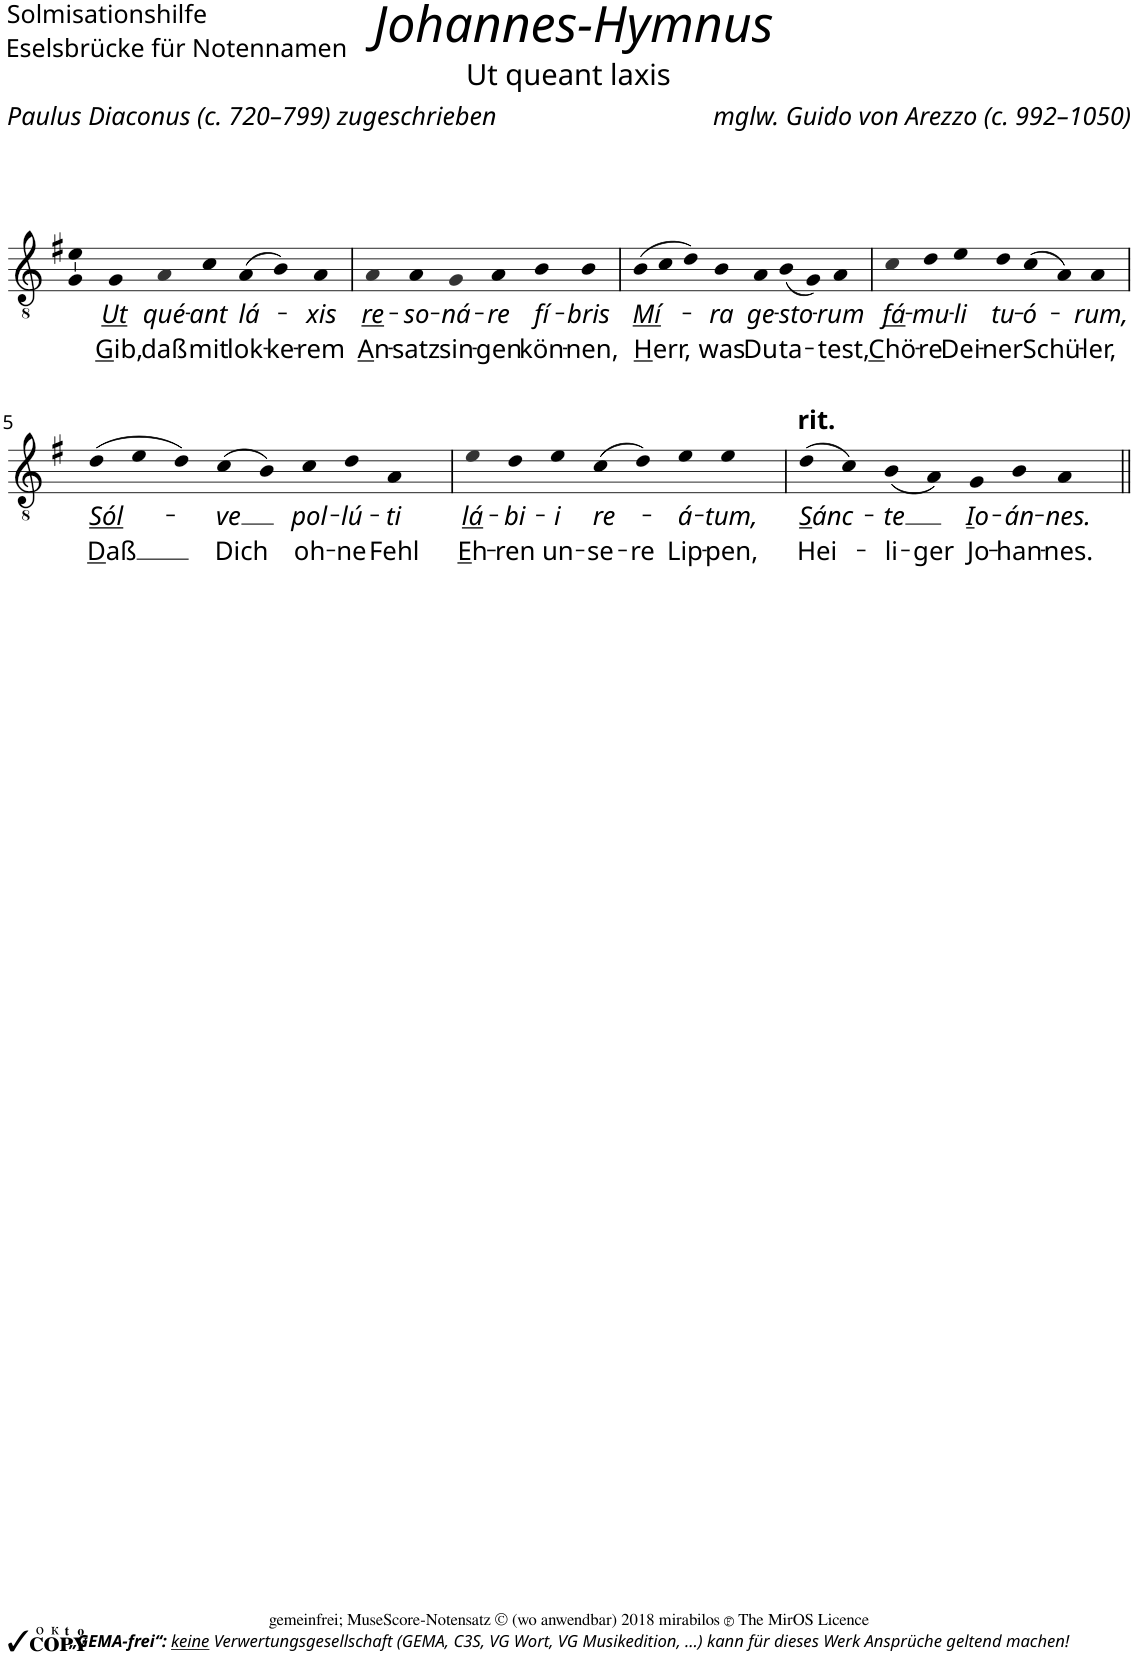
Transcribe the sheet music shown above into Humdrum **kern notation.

**kern	**text	**text
*part1	*part1	*part1
*staff1	*staff1	*staff1
*I"Stimme	*	*
*clefGv2	*	*
*k[f#]	*	*
*M4/4	*	*
*met(c)	*	*
=1	=1	=1
!	!LO:LY:b	!LO:LY:b
8G	Ut	G ib,
!	!LO:LY:b	!LO:LY:b
8Ai	qué-	daß
!	!LO:LY:b	!LO:LY:b
8c	-ant	mit
!	!LO:LY:b	!LO:LY:b
(8AL	lá-	lok-
!	!	!LO:LY:b
8BJ)	.	-ke-
!	!LO:LY:b	!LO:LY:b
4A	-xis	-rem
=2	=2	=2
!	!LO:LY:b	!LO:LY:b
8Ai	re-	A n
!	!LO:LY:b	!LO:LY:b
8A	-so-	-satz
!	!LO:LY:b	!LO:LY:b
8Gi	-ná-	sin-
!	!LO:LY:b	!LO:LY:b
8A	-re	-gen
!	!LO:LY:b	!LO:LY:b
8B	fí-	kön-
!	!LO:LY:b	!LO:LY:b
4B	-bris	-nen,
=3	=3	=3
!	!LO:LY:b	!LO:LY:b
(8BL	Mí-	H err,
8c	.	.
8dJ)	.	.
!	!LO:LY:b	!LO:LY:b
8B	-ra	was
!	!LO:LY:b	!LO:LY:b
8A	ge-	Du
!	!LO:LY:b	!LO:LY:b
(8BL	-sto-	ta-
8GJ)	.	.
!	!LO:LY:b	!LO:LY:b
[8A	-rum	-test,
=4	=4	=4
!	!LO:LY:b	!LO:LY:b
8ci	fá-	C hö
8A]	.	.
!	!LO:LY:b	!LO:LY:b
8d	-mu-	-re
!	!LO:LY:b	!LO:LY:b
8e	-li	Dei-
!	!LO:LY:b	!LO:LY:b
8d	tu-	-ner
!	!LO:LY:b	!LO:LY:b
(8cL	-ó-	Schü-
8AJ)	.	.
!	!LO:LY:b	!LO:LY:b
4A	-rum,	-ler,
!!LO:LB:g=z
=5	=5	=5
!	!LO:LY:b	!LO:LY:b
(8dL	Sól-	D aß
8e	.	.
8dJ)	.	.
!	!LO:LY:b	!LO:LY:b
(8cL	-ve	Dich
8BJ)	.	.
!	!LO:LY:b	!LO:LY:b
8c	pol-	oh-
!	!LO:LY:b	!LO:LY:b
8d	-lú-	-ne
!	!LO:LY:b	!LO:LY:b
[8A	-ti	Fehl
=6	=6	=6
!	!LO:LY:b	!LO:LY:b
8ei	lá-	E h
8A]	.	.
!	!LO:LY:b	!LO:LY:b
8d	-bi-	-ren
!	!LO:LY:b	!LO:LY:b
8e	-i	un-
!	!LO:LY:b	!LO:LY:b
(8cL	re-	-se-
!	!	!LO:LY:b
8dJ)	.	-re
!	!LO:LY:b	!LO:LY:b
8e	-á-	Lip-
!	!LO:LY:b	!LO:LY:b
4e	-tum,	-pen,
=7	=7	=7
!LO:TX:a:B:t=rit.	!	!
!	!LO:LY:b	!LO:LY:b
(8dL	S ánc	Hei-
8cJ)	.	.
!	!LO:LY:b	!LO:LY:b
(8BL	-te	-li-
!	!	!LO:LY:b
8AJ)	.	-ger
!	!LO:LY:b	!LO:LY:b
8G	I o	Jo-
!	!LO:LY:b	!LO:LY:b
8B	-án-	-han-
!	!LO:LY:b	!LO:LY:b
4A	-nes.	-nes.
=||	=||	=||
*-	*-	*-
